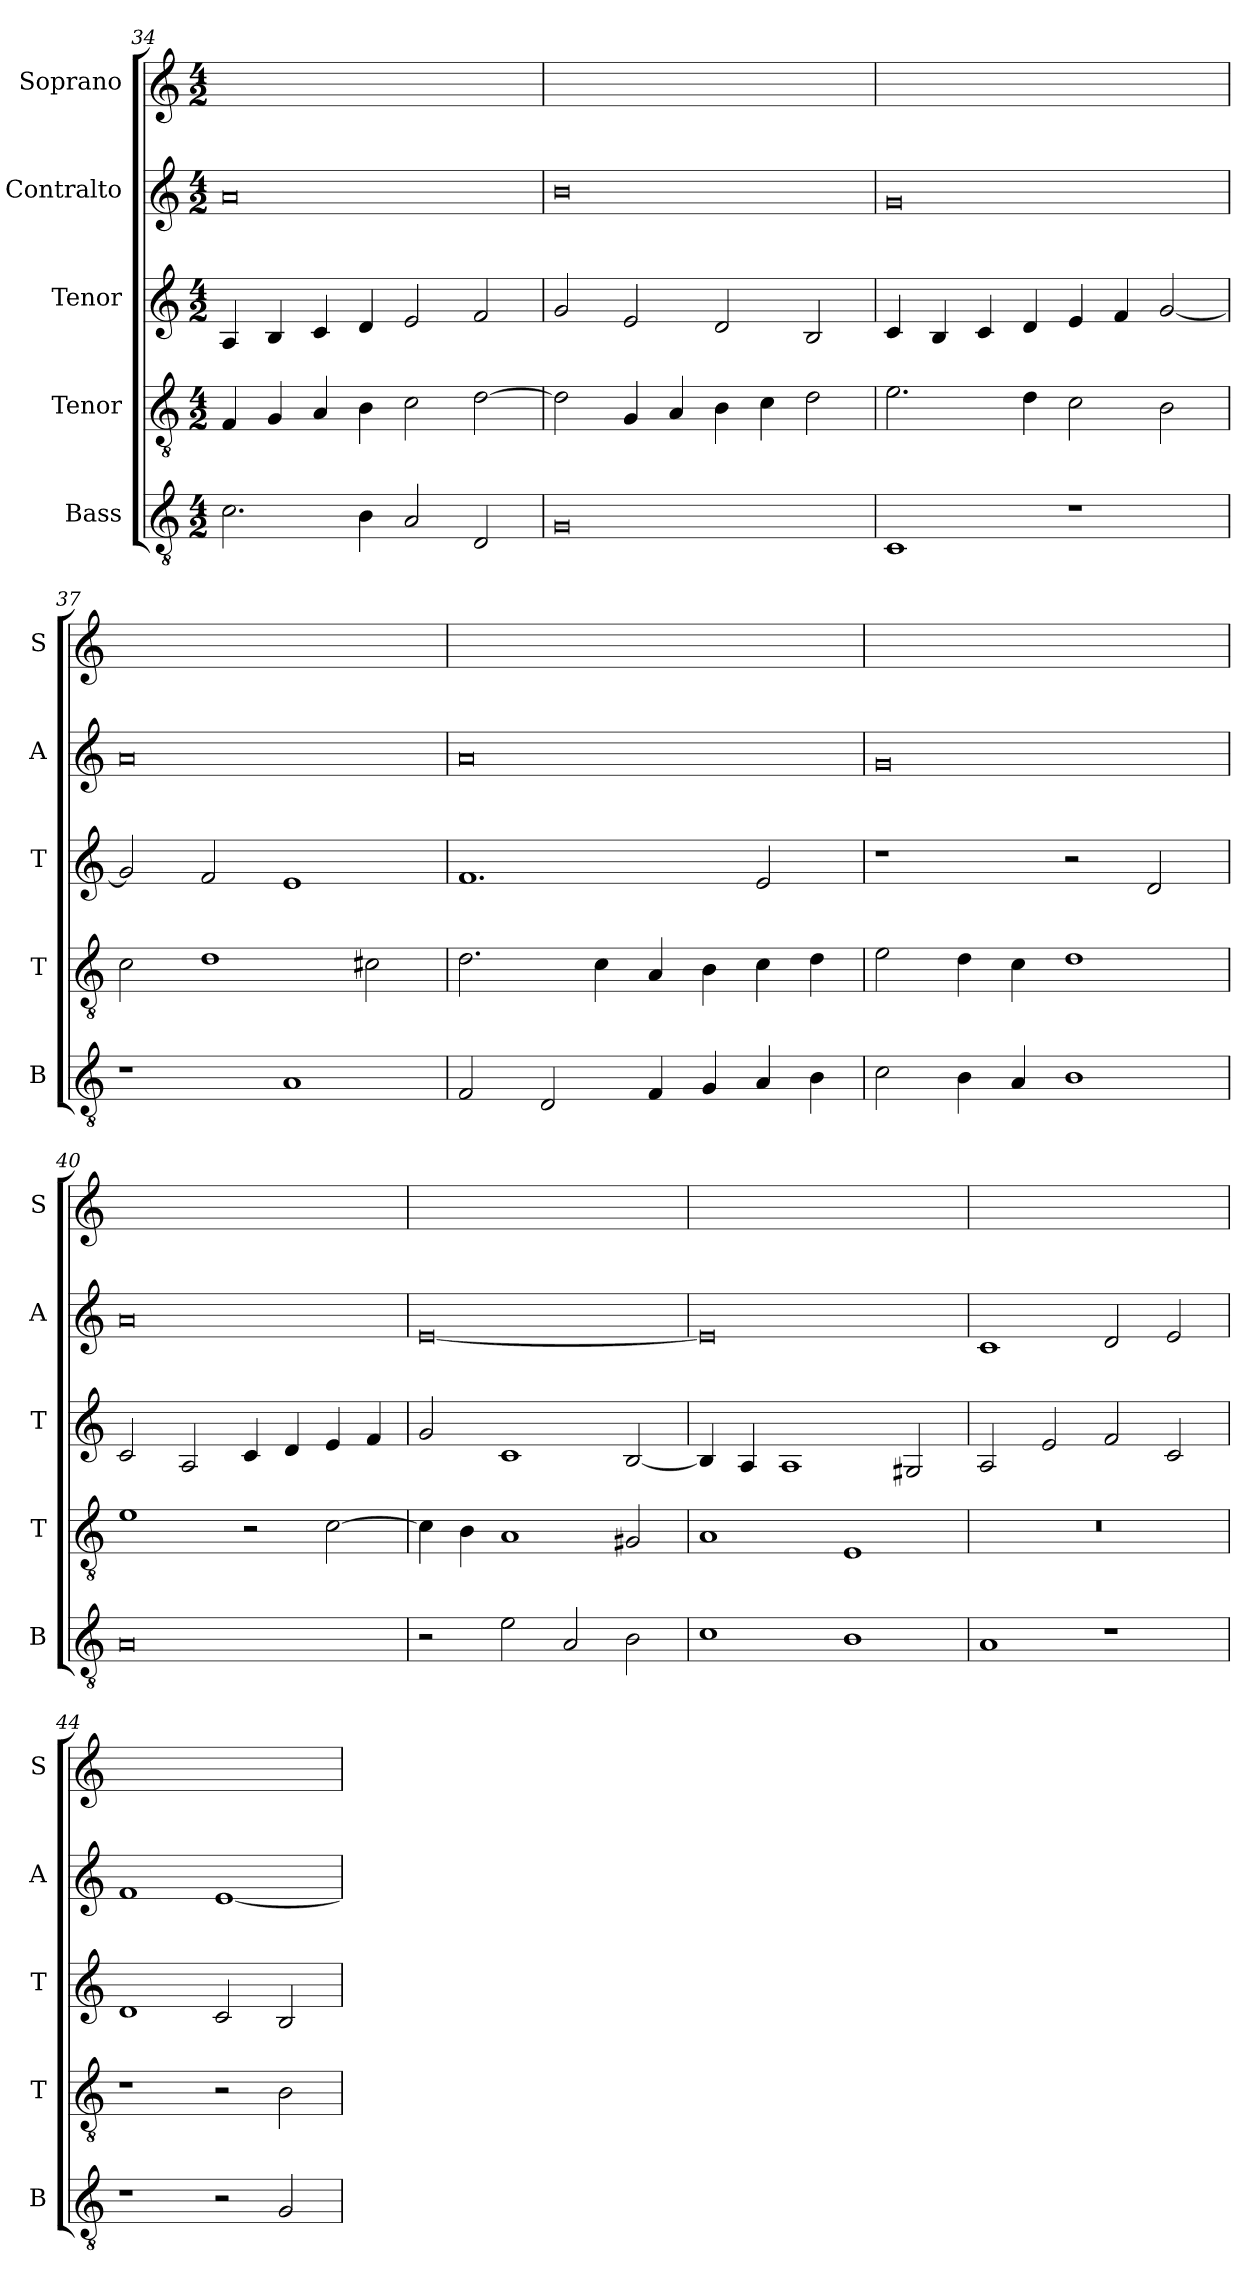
**kern	**kern	**kern	**kern	**kern
*part5	*part4	*part3	*part2	*part1
*staff5	*staff4	*staff3	*staff2	*staff1
*I"Bass	*I"Tenor	*I"Tenor	*I"Contralto	*I"Soprano
*I'B	*I'T	*I'T	*I'A	*I'S
*clefGv2	*clefGv2	*clefG2	*clefG2	*clefG2
*k[]	*k[]	*k[]	*k[]	*k[]
*E:phr	*E:phr	*E:phr	*E:phr	*E:phr
*M4/2	*M4/2	*M4/2	*M4/2	*M4/2
=34	=34	=34	=34	=34
2.c	4F	4A	0a	0ryy
.	4G	4B	.	.
.	4A	4c	.	.
4B	4B	4d	.	.
2A	2c	2e	.	.
2D	[2d	2f	.	.
=35	=35	=35	=35	=35
0G	2d]	2g	0b	0ryy
.	4G	2e	.	.
.	4A	.	.	.
.	4B	2d	.	.
.	4c	.	.	.
.	2d	2B	.	.
=36	=36	=36	=36	=36
1C	2.e	4c	0g	0ryy
.	.	4B	.	.
.	.	4c	.	.
.	4d	4d	.	.
1r	2c	4e	.	.
.	.	4f	.	.
.	2B	[2g	.	.
=37	=37	=37	=37	=37
1r	2c	2g]	0a	0ryy
.	1d	2f	.	.
1A	.	1e	.	.
.	2c#X	.	.	.
=38	=38	=38	=38	=38
2F	2.d	1.f	0a	0ryy
2D	.	.	.	.
.	4c	.	.	.
4F	4A	.	.	.
4G	4B	.	.	.
4A	4c	2e	.	.
4B	4d	.	.	.
=39	=39	=39	=39	=39
2c	2e	1r	0g	0ryy
4B	4d	.	.	.
4A	4c	.	.	.
1B	1d	2r	.	.
.	.	2d	.	.
=40	=40	=40	=40	=40
0A	1e	2c	0a	0ryy
.	.	2A	.	.
.	2r	4c	.	.
.	.	4d	.	.
.	[2c	4e	.	.
.	.	4f	.	.
=41	=41	=41	=41	=41
2r	4c]	2g	[0e	0ryy
.	4B	.	.	.
2e	1A	1c	.	.
2A	.	.	.	.
2B	2G#X	[2B	.	.
=42	=42	=42	=42	=42
1c	1A	4B]	0e]	0ryy
.	.	4A	.	.
.	.	1A	.	.
1B	1E	.	.	.
.	.	2G#X	.	.
=43	=43	=43	=43	=43
1A	0r	2A	1c	0ryy
.	.	2e	.	.
1r	.	2f	2d	.
.	.	2c	2e	.
=44	=44	=44	=44	=44
1r	1r	1d	1f	0ryy
2r	2r	2c	[1e	.
2G	2B	2B	.	.
=	=	=	=	=
*-	*-	*-	*-	*-
